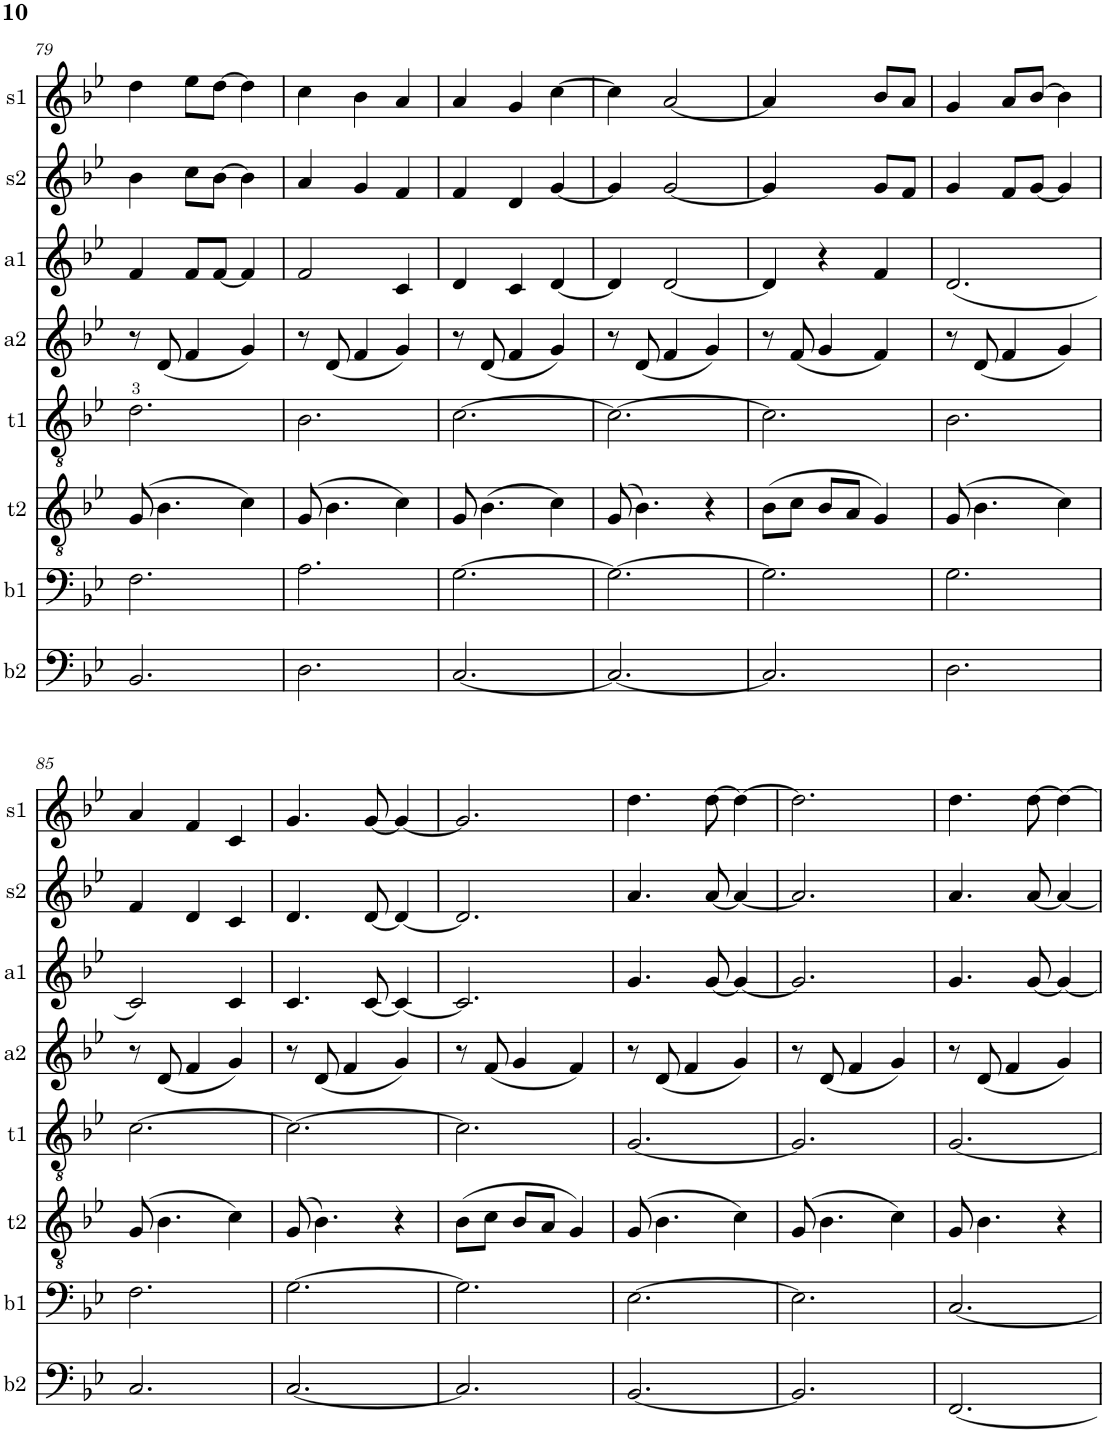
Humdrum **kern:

**kern	**kern	**kern	**kern	**kern	**kern	**kern	**kern
*part8	*part7	*part6	*part5	*part4	*part3	*part2	*part1
*staff8	*staff7	*staff6	*staff5	*staff4	*staff3	*staff2	*staff1
*I"b2	*I"b1	*I"t2	*I"t1	*I"a2	*I"a1	*I"s2	*I"s1
*I'b2	*I'b1	*I't2	*I't1	*I'a2	*I'a1	*I's2	*I's1
!!LO:PB:g=z
*clefF4	*clefF4	*clefGv2	*clefGv2	*clefG2	*clefG2	*clefG2	*clefG2
*k[b-e-]	*k[b-e-]	*k[b-e-]	*k[b-e-]	*k[b-e-]	*k[b-e-]	*k[b-e-]	*k[b-e-]
*M3/4	*M3/4	*M3/4	*M3/4	*M3/4	*M3/4	*M3/4	*M3/4
=79	=79	=79	=79	=79	=79	=79	=79
2.BB-/	2.F\	(8G/	2.d\	8r	4f/	4b-\	4dd\
.	.	4.B-\	.	(8d/	.	.	.
.	.	.	.	4f/	8f/L	8cc\L	8ee-\L
.	.	.	.	.	[8f/J	[8b-\J	[8dd\J
.	.	4c\)	.	4g/)	4f/]	4b-\]	4dd\]
=80	=80	=80	=80	=80	=80	=80	=80
2.D\	2.A\	(8G/	2.B-\	8r	2f/	4a/	4cc\
.	.	4.B-\	.	(8d/	.	.	.
.	.	.	.	4f/	.	4g/	4b-\
.	.	4c\)	.	4g/)	4c/	4f/	4a/
=81	=81	=81	=81	=81	=81	=81	=81
[2.C/	[2.G\	8G/	[2.c\	8r	4d/	4f/	4a/
.	.	(4.B-\	.	(8d/	.	.	.
.	.	.	.	4f/	4c/	4d/	4g/
.	.	4c\)	.	4g/)	[4d/	[4g/	[4cc\
=82	=82	=82	=82	=82	=82	=82	=82
2.C/_	2.G\_	(8G/	2.c\_	8r	4d/]	4g/]	4cc\]
.	.	4.B-\)	.	(8d/	.	.	.
.	.	.	.	4f/	[2d/	[2g/	[2a/
.	.	4r	.	4g/)	.	.	.
=83	=83	=83	=83	=83	=83	=83	=83
2.C/]	2.G\]	(8B-\L	2.c\]	8r	4d/]	4g/]	4a/]
.	.	8c\J	.	(8f/	.	.	.
.	.	8B-/L	.	4g/	4r	4ryy	4ryy
.	.	8A/J	.	.	.	.	.
.	.	4G/)	.	4f/)	4f/	8g/L	8b-/L
.	.	.	.	.	.	8f/J	8a/J
=84	=84	=84	=84	=84	=84	=84	=84
2.D\	2.G\	(8G/	2.B-\	8r	(2.d/	4g/	4g/
.	.	4.B-\	.	(8d/	.	.	.
.	.	.	.	4f/	.	8f/L	8a/L
.	.	.	.	.	.	[8g/J	[8b-/J
.	.	4c\)	.	4g/)	.	4g/]	4b-\]
!!LO:LB:g=z
=85	=85	=85	=85	=85	=85	=85	=85
2.C/	2.F\	(8G/	[2.c\	8r	2c/)	4f/	4a/
.	.	4.B-\	.	(8d/	.	.	.
.	.	.	.	4f/	.	4d/	4f/
.	.	4c\)	.	4g/)	4c/	4c/	4c/
=86	=86	=86	=86	=86	=86	=86	=86
[2.C/	[2.G\	(8G/	2.c\_	8r	4.c/	4.d/	4.g/
.	.	4.B-\)	.	(8d/	.	.	.
.	.	.	.	4f/	.	.	.
.	.	.	.	.	[8c/	[8d/	[8g/
.	.	4r	.	4g/)	4c/_	4d/_	4g/_
=87	=87	=87	=87	=87	=87	=87	=87
2.C/]	2.G\]	(8B-\L	2.c\]	8r	2.c/]	2.d/]	2.g/]
.	.	8c\J	.	(8f/	.	.	.
.	.	8B-/L	.	4g/	.	.	.
.	.	8A/J	.	.	.	.	.
.	.	4G/)	.	4f/)	.	.	.
=88	=88	=88	=88	=88	=88	=88	=88
[2.BB-/	[2.E-\	(8G/	[2.G/	8r	4.g/	4.a/	4.dd\
.	.	4.B-\	.	(8d/	.	.	.
.	.	.	.	4f/	.	.	.
.	.	.	.	.	[8g/	[8a/	[8dd\
.	.	4c\)	.	4g/)	4g/_	4a/_	4dd\_
=89	=89	=89	=89	=89	=89	=89	=89
2.BB-/]	2.E-\]	(8G/	2.G/]	8r	2.g/]	2.a/]	2.dd\]
.	.	4.B-\	.	(8d/	.	.	.
.	.	.	.	4f/	.	.	.
.	.	4c\)	.	4g/)	.	.	.
=90	=90	=90	=90	=90	=90	=90	=90
[2.FF/	[2.C/	8G/	[2.G/	8r	4.g/	4.a/	4.dd\
.	.	4.B-\	.	(8d/	.	.	.
.	.	.	.	4f/	.	.	.
.	.	.	.	.	[8g/	[8a/	[8dd\
.	.	4r	.	4g/)	4g/_	4a/_	4dd\_
=	=	=	=	=	=	=	=
*-	*-	*-	*-	*-	*-	*-	*-
